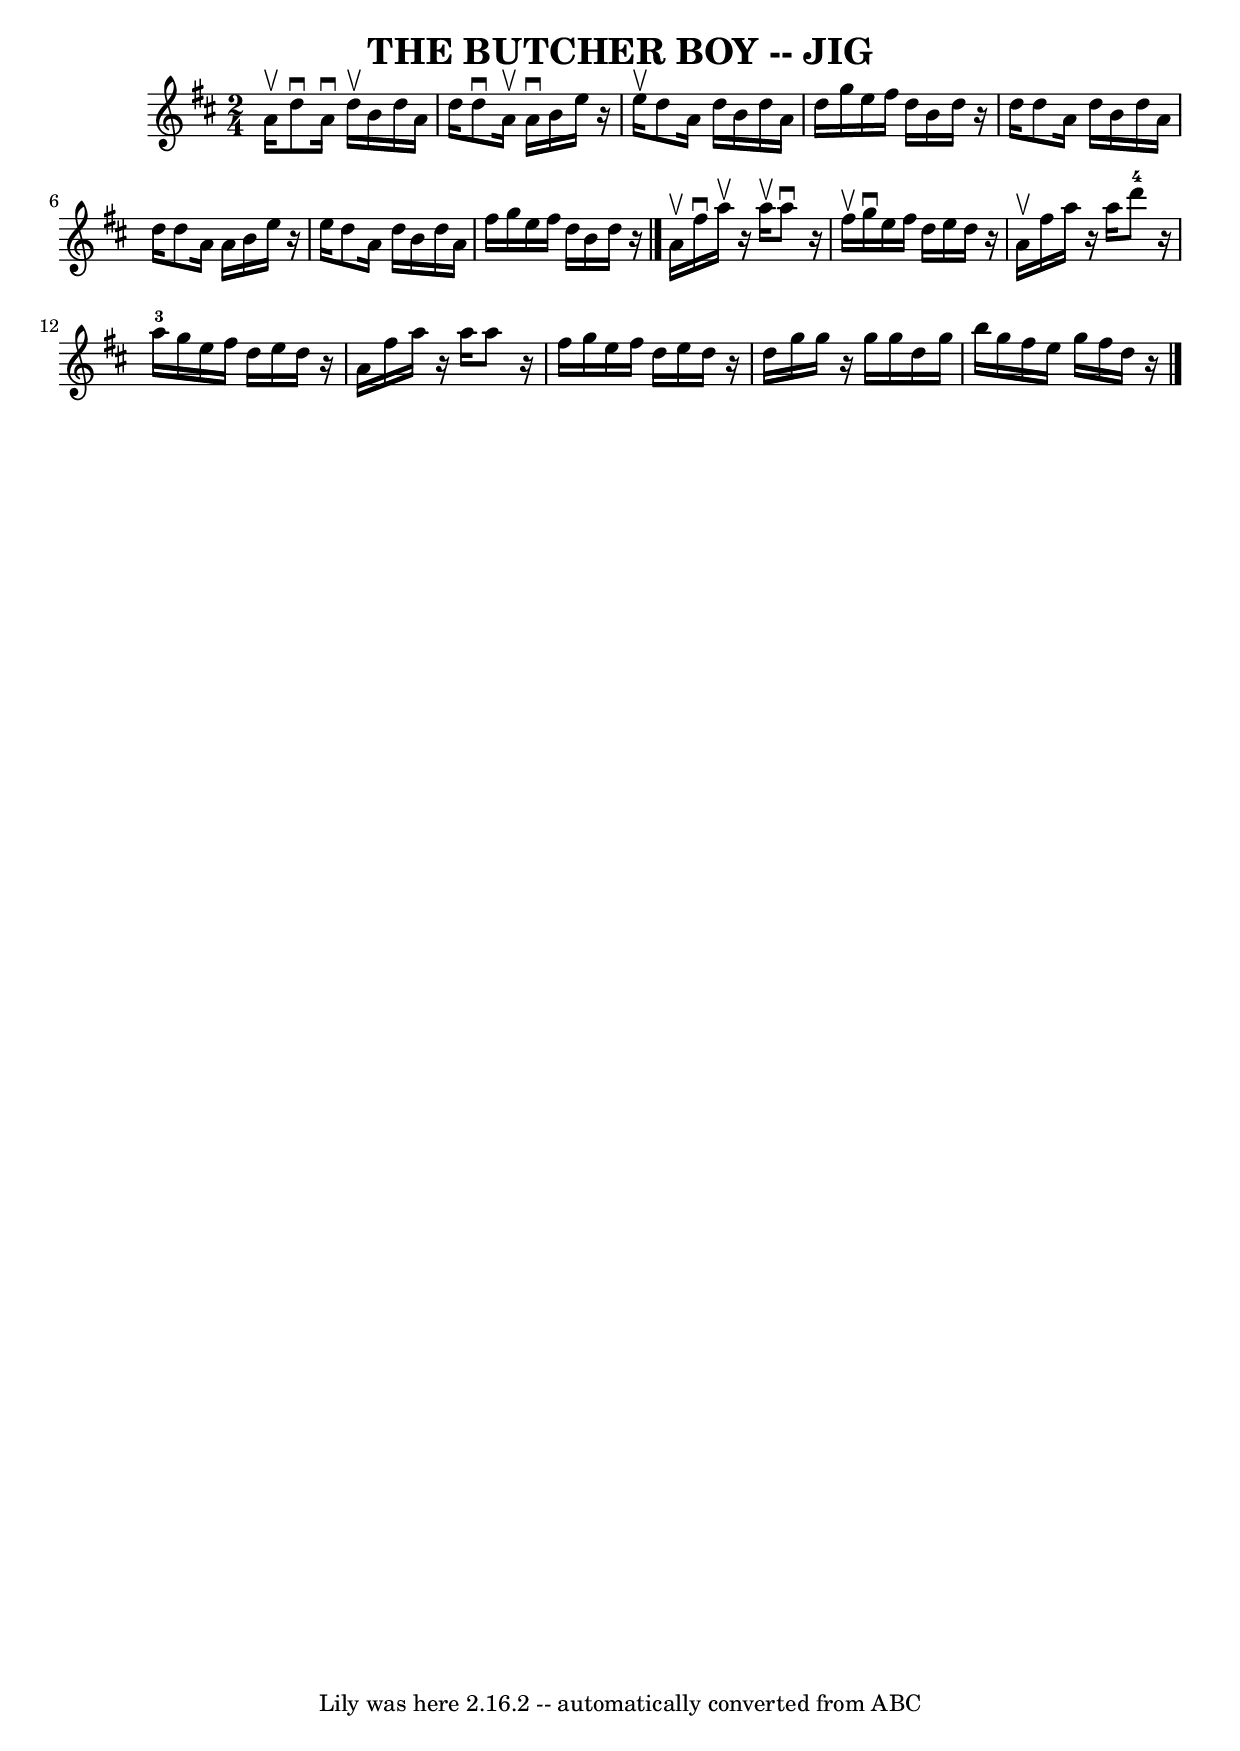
\version "2.7.40"
\include "Mammoth.ily"
\header {
	%% book = "Ryan's Mammoth Collection of Fiddle Tunes"
	crossRefNumber = "1"
	footnotes = ""
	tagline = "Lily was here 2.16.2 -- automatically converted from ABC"
	title = "THE BUTCHER BOY -- JIG"
}
voicedefault =  {


\time 2/4 \key d \major a'16^\upbow       |
 d''8^\downbow a'16 
^\downbow d''16^\upbow b'16 d''16 a'16 d''16    |
 d''8 
^\downbow a'16^\upbow a'16^\downbow b'16 e''16    r16 e''16^\upbow  
 |
 d''8 a'16 d''16 b'16 d''16 a'16 d''16    |
 
 g''16 e''16 fis''16 d''16 b'16 d''16    r16 d''16        
|
 d''8 a'16 d''16 b'16 d''16 a'16 d''16 d''8    
a'16 a'16 b'16 e''16    r16 e''16    |
 d''8 a'16 d''16  
 b'16 d''16 a'16 fis''16    |
 g''16 e''16 fis''16    
d''16 b'16 d''16    r16   \bar "|." a'16^\upbow       |
   
fis''16^\downbow a''16^\upbow   r16 a''16^\upbow a''8^\downbow   r16 
fis''16^\upbow   |
 g''16^\downbow e''16 fis''16 d''16    
e''16 d''16    r16 a'16^\upbow   |
 fis''16 a''16    r16 a''16   
 d'''8-4   r16 a''16-3   |
 g''16 e''16 fis''16    
d''16 e''16 d''16    r16 a'16        |
 fis''16 a''16    r16 
a''16 a''8    r16 fis''16    |
 g''16 e''16 fis''16 d''16   
 e''16 d''16    r16 d''16    |
 g''16 g''16    r16 g''16 g''16 
 d''16 g''16 b''16    |
 g''16 fis''16 e''16 g''16    
fis''16 d''16    r16   \bar "|."   
}

\score{
    <<

	\context Staff="default"
	{
	    \voicedefault 
	}

    >>
	\layout {
	}
	\midi {}
}
